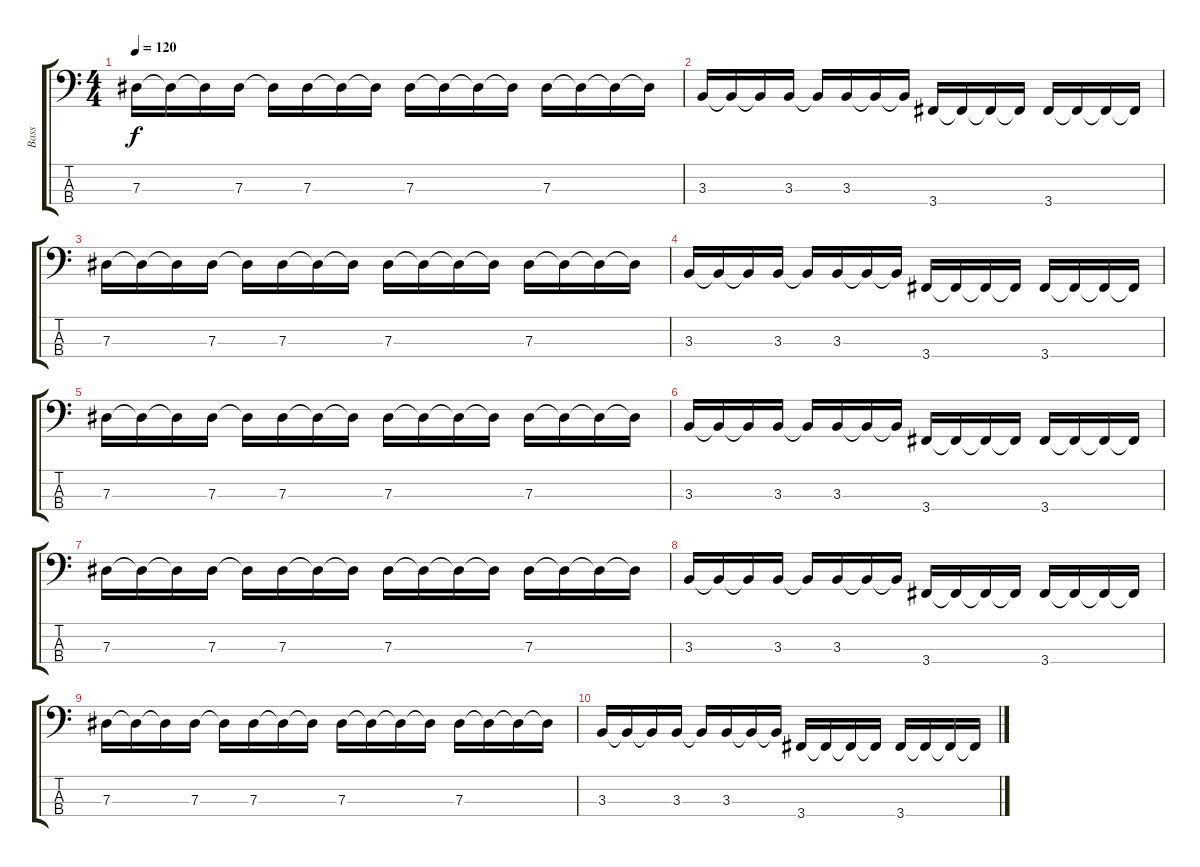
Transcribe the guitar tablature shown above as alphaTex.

\track ("Bass" "Bass") {instrument electricbassfinger}
\staff {score tabs}
\tuning (Gb2 Db2 Ab1 Eb1) {hide}
\ts (4 4)
\tempo 120
\clef f4
\ks c
7.3.16{dy f} 7.3{t}.16 7.3{t}.16 7.3.16 7.3{t}.16 7.3.16 7.3{t}.16 7.3{t}.16 7.3.16 7.3{t}.16 7.3{t}.16 7.3{t}.16 7.3.16 7.3{t}.16 7.3{t}.16 7.3{t}.16 |
3.3.16 3.3{t}.16 3.3{t}.16 3.3.16 3.3{t}.16 3.3.16 3.3{t}.16 3.3{t}.16 3.4.16 3.4{t}.16 3.4{t}.16 3.4{t}.16 3.4.16 3.4{t}.16 3.4{t}.16 3.4{t}.16 |
7.3.16 7.3{t}.16 7.3{t}.16 7.3.16 7.3{t}.16 7.3.16 7.3{t}.16 7.3{t}.16 7.3.16 7.3{t}.16 7.3{t}.16 7.3{t}.16 7.3.16 7.3{t}.16 7.3{t}.16 7.3{t}.16 |
3.3.16 3.3{t}.16 3.3{t}.16 3.3.16 3.3{t}.16 3.3.16 3.3{t}.16 3.3{t}.16 3.4.16 3.4{t}.16 3.4{t}.16 3.4{t}.16 3.4.16 3.4{t}.16 3.4{t}.16 3.4{t}.16 |
7.3.16 7.3{t}.16 7.3{t}.16 7.3.16 7.3{t}.16 7.3.16 7.3{t}.16 7.3{t}.16 7.3.16 7.3{t}.16 7.3{t}.16 7.3{t}.16 7.3.16 7.3{t}.16 7.3{t}.16 7.3{t}.16 |
3.3.16 3.3{t}.16 3.3{t}.16 3.3.16 3.3{t}.16 3.3.16 3.3{t}.16 3.3{t}.16 3.4.16 3.4{t}.16 3.4{t}.16 3.4{t}.16 3.4.16 3.4{t}.16 3.4{t}.16 3.4{t}.16 |
7.3.16 7.3{t}.16 7.3{t}.16 7.3.16 7.3{t}.16 7.3.16 7.3{t}.16 7.3{t}.16 7.3.16 7.3{t}.16 7.3{t}.16 7.3{t}.16 7.3.16 7.3{t}.16 7.3{t}.16 7.3{t}.16 |
3.3.16 3.3{t}.16 3.3{t}.16 3.3.16 3.3{t}.16 3.3.16 3.3{t}.16 3.3{t}.16 3.4.16 3.4{t}.16 3.4{t}.16 3.4{t}.16 3.4.16 3.4{t}.16 3.4{t}.16 3.4{t}.16 |
7.3.16 7.3{t}.16 7.3{t}.16 7.3.16 7.3{t}.16 7.3.16 7.3{t}.16 7.3{t}.16 7.3.16 7.3{t}.16 7.3{t}.16 7.3{t}.16 7.3.16 7.3{t}.16 7.3{t}.16 7.3{t}.16 |
3.3.16 3.3{t}.16 3.3{t}.16 3.3.16 3.3{t}.16 3.3.16 3.3{t}.16 3.3{t}.16 3.4.16 3.4{t}.16 3.4{t}.16 3.4{t}.16 3.4.16 3.4{t}.16 3.4{t}.16 3.4{t}.16
